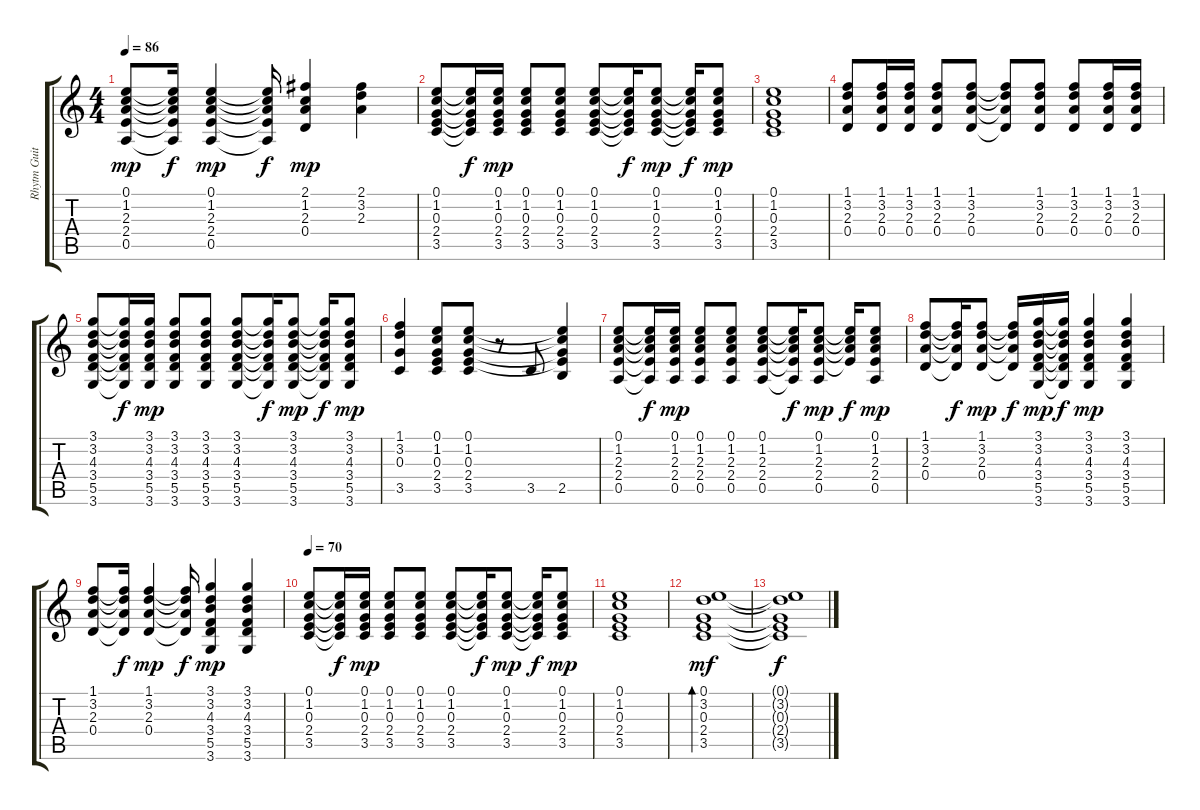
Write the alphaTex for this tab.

\track ("Rhytm Guitar" "Rhytm Guit") {instrument acousticguitarsteel}
\staff {score tabs}
\tuning (E4 B3 G3 D3 A2 E2) {hide}
\ts (4 4)
\tempo 86
\clef g2
\ks c
(0.1 1.2 2.3 2.4 0.5).8{dy mp} (0.1{t} 1.2{t} 2.3{t} 2.4{t} 0.5{t}).16{dy f} (0.1 1.2 2.3 2.4 0.5).4{dy mp} (0.1{t} 1.2{t} 2.3{t} 2.4{t} 0.5{t}).16{dy f} (2.1 1.2 2.3 0.4).4{dy mp} (2.1 3.2 2.3).4 |
(0.1 1.2 0.3 2.4 3.5).8 (0.1{t} 1.2{t} 0.3{t} 2.4{t} 3.5{t}).16{dy f} (0.1 1.2 0.3 2.4 3.5).16{dy mp} (0.1 1.2 0.3 2.4 3.5).8 (0.1 1.2 0.3 2.4 3.5).8 (0.1 1.2 0.3 2.4 3.5).8 (0.1{t} 1.2{t} 0.3{t} 2.4{t} 3.5{t}).16{dy f} (0.1 1.2 0.3 2.4 3.5).8{dy mp} (0.1{t} 1.2{t} 0.3{t} 2.4{t} 3.5{t}).16{dy f} (0.1 1.2 0.3 2.4 3.5).8{dy mp} |
(0.1 1.2 0.3 2.4 3.5).1 |
(1.1 3.2 2.3 0.4).8 (1.1 3.2 2.3 0.4).16 (1.1 3.2 2.3 0.4).16 (1.1 3.2 2.3 0.4).8 (1.1 3.2 2.3 0.4).8 (1.1{t} 3.2{t} 2.3{t} 0.4{t}).8 (1.1 3.2 2.3 0.4).8 (1.1 3.2 2.3 0.4).8 (1.1 3.2 2.3 0.4).16 (1.1 3.2 2.3 0.4).16 |
(3.1 3.2 4.3 3.4 5.5 3.6).8 (3.1{t} 3.2{t} 4.3{t} 3.4{t} 5.5{t} 3.6{t}).16{dy f} (3.1 3.2 4.3 3.4 5.5 3.6).16{dy mp} (3.1 3.2 4.3 3.4 5.5 3.6).8 (3.1 3.2 4.3 3.4 5.5 3.6).8 (3.1 3.2 4.3 3.4 5.5 3.6).8 (3.1{t} 3.2{t} 4.3{t} 3.4{t} 5.5{t} 3.6{t}).16{dy f} (3.1 3.2 4.3 3.4 5.5 3.6).8{dy mp} (3.1{t} 3.2{t} 4.3{t} 3.4{t} 5.5{t} 3.6{t}).16{dy f} (3.1 3.2 4.3 3.4 5.5 3.6).8{dy mp} |
(1.1 3.2 0.3 3.5).4 (0.1 1.2 0.3 2.4 3.5).8 (0.1 1.2 0.3 2.4 3.5).8 r.8 3.5.8 (0.1{t} 1.2{t} 0.3{t} 2.4{t} 2.5).4 |
(0.1 1.2 2.3 2.4 0.5).8 (0.1{t} 1.2{t} 2.3{t} 2.4{t} 0.5{t}).16{dy f} (0.1 1.2 2.3 2.4 0.5).16{dy mp} (0.1 1.2 2.3 2.4 0.5).8 (0.1 1.2 2.3 2.4 0.5).8 (0.1 1.2 2.3 2.4 0.5).8 (0.1{t} 1.2{t} 2.3{t} 2.4{t} 0.5{t}).16{dy f} (0.1 1.2 2.3 2.4 0.5).8{dy mp} (0.1{t} 1.2{t} 2.3{t} 2.4{t}).16{dy f} (0.1 1.2 2.3 2.4 0.5).8{dy mp} |
(1.1 3.2 2.3 0.4).8 (1.1{t} 3.2{t} 2.3{t} 0.4{t}).16{dy f} (1.1 3.2 2.3 0.4).8{dy mp} (1.1{t} 3.2{t} 2.3{t} 0.4{t}).16{dy f} (3.1 3.2 4.3 3.4 5.5 3.6).16{dy mp} (3.1{t} 3.2{t} 4.3{t} 3.4{t} 5.5{t} 3.6{t}).16{dy f} (3.1 3.2 4.3 3.4 5.5 3.6).4{dy mp} (3.1 3.2 4.3 3.4 5.5 3.6).4 |
(1.1 3.2 2.3 0.4).8 (1.1{t} 3.2{t} 2.3{t} 0.4{t}).16{dy f} (1.1 3.2 2.3 0.4).4{dy mp} (1.1{t} 3.2{t} 2.3{t} 0.4{t}).16{dy f} (3.1 3.2 4.3 3.4 5.5 3.6).4{dy mp} (3.1 3.2 4.3 3.4 5.5 3.6).4 |
\tempo 70
(0.1 1.2 0.3 2.4 3.5).8 (0.1{t} 1.2{t} 0.3{t} 2.4{t} 3.5{t}).16{dy f} (0.1 1.2 0.3 2.4 3.5).16{dy mp} (0.1 1.2 0.3 2.4 3.5).8 (0.1 1.2 0.3 2.4 3.5).8 (0.1 1.2 0.3 2.4 3.5).8 (0.1{t} 1.2{t} 0.3{t} 2.4{t} 3.5{t}).16{dy f} (0.1 1.2 0.3 2.4 3.5).8{dy mp} (0.1{t} 1.2{t} 0.3{t} 2.4{t} 3.5{t}).16{dy f} (0.1 1.2 0.3 2.4 3.5).8{dy mp} |
(0.1 1.2 0.3 2.4 3.5).1 |
(0.1 3.2 0.3 2.4 3.5).1{bd 120 dy mf} |
(0.1{t} 3.2{t} 0.3{t} 2.4{t} 3.5{t}).1{dy f}
